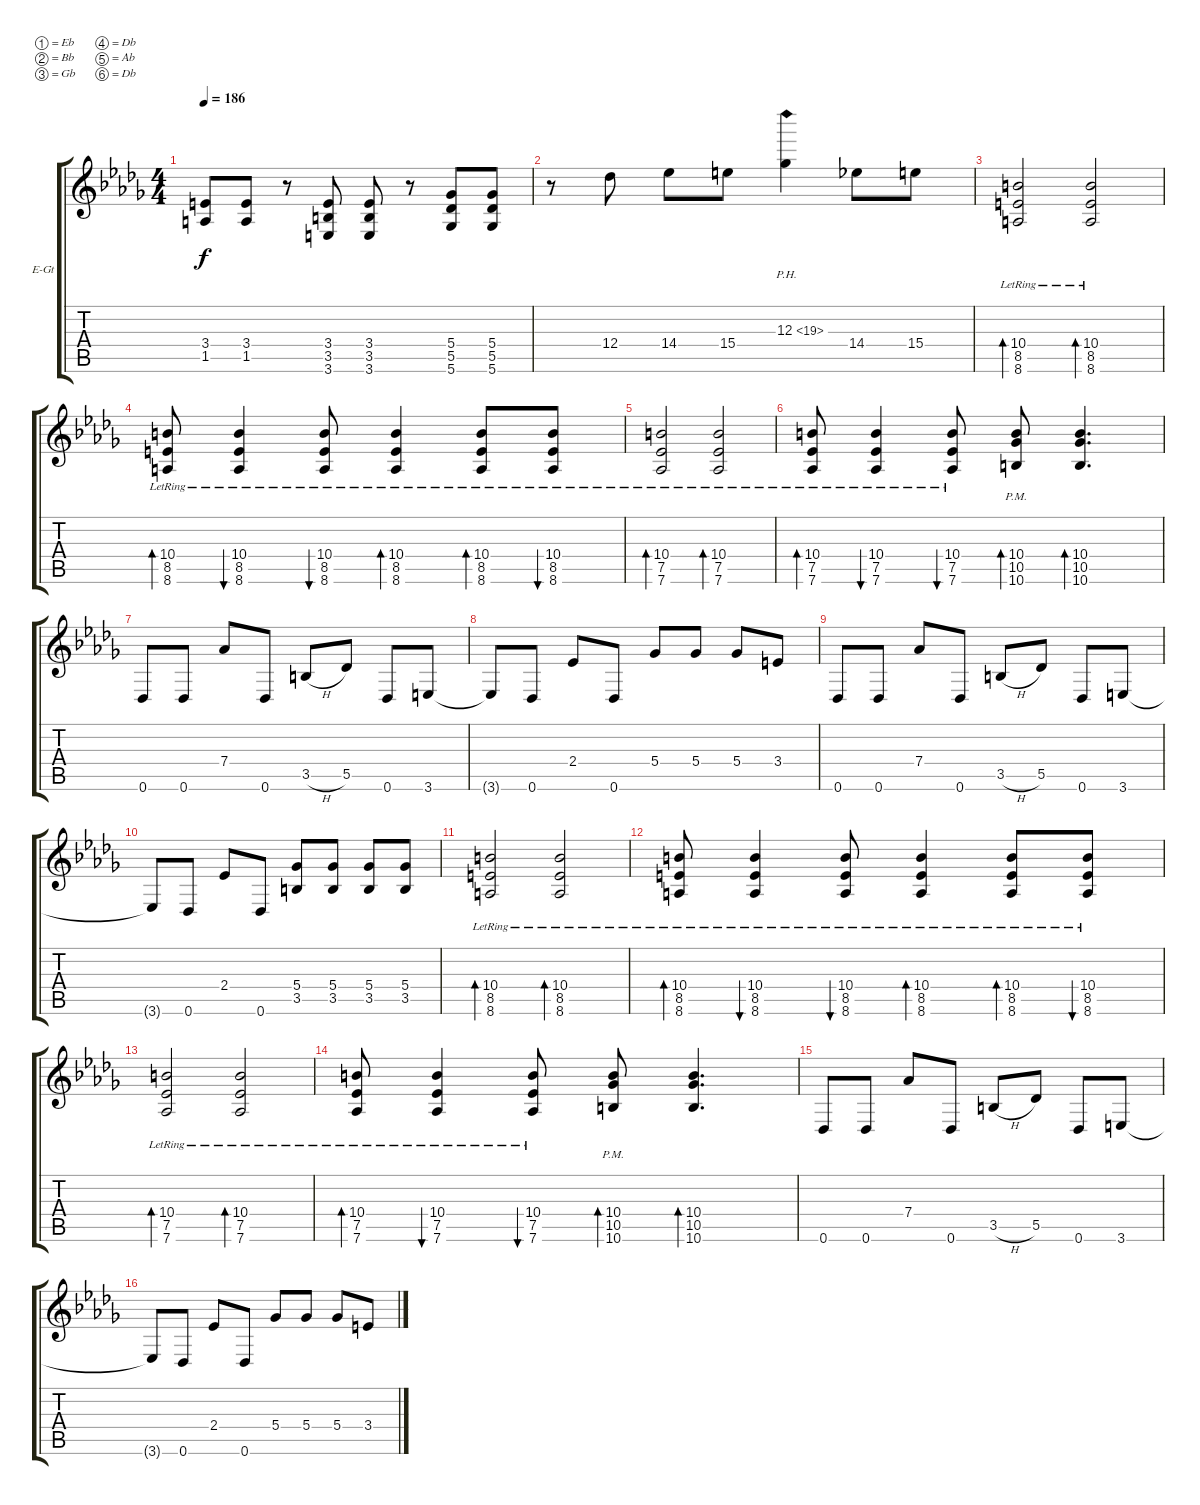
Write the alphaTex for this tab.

\bracketExtendMode groupsimilarinstruments
\firstSystemTrackNameOrientation horizontal
\otherSystemsTrackNameOrientation horizontal
\track ("Lead" "E-Gt") {instrument distortionguitar}
\staff {score tabs}
\tuning (Eb4 Bb3 Gb3 Db3 Ab2 Db2)
\ts (4 4)
\tempo 186
\clef g2
\ks db
(3.4 1.5).8{dy f} (3.4 1.5).8 r.8 (3.4 3.5 3.6).8 (3.4 3.5 3.6).8 r.8 (5.4 5.5 5.6).8 (5.4 5.5 5.6).8 |
r.8 12.4.8 14.4.8 15.4.8 12.3{ph 7}.4 14.4.8 15.4.8 |
(10.4{lr} 8.5{lr} 8.6{lr}).2{bd 60} (10.4{lr} 8.5{lr} 8.6{lr}).2{bd 60} |
(10.4{lr} 8.5{lr} 8.6{lr}).8{bd 60} (10.4{lr} 8.5{lr} 8.6{lr}).4{bu 60} (10.4{lr} 8.5{lr} 8.6{lr}).8{bu 60} (10.4{lr} 8.5{lr} 8.6{lr}).4{bd 60} (10.4{lr} 8.5{lr} 8.6{lr}).8{bd 60} (10.4{lr} 8.5{lr} 8.6{lr}).8{bu 60} |
(10.4{lr} 7.5{lr} 7.6{lr}).2{bd 60} (10.4{lr} 7.5{lr} 7.6{lr}).2{bd 60} |
(10.4{lr} 7.5{lr} 7.6{lr}).8{bd 60} (10.4{lr} 7.5{lr} 7.6{lr}).4{bu 60} (10.4{lr} 7.5{lr} 7.6{lr}).8{bu 60} (10.4{pm} 10.5{pm} 10.6{pm}).8{bd 60} (10.4 10.5 10.6).4{d bd 60} |
0.6.8 0.6.8 7.4.8 0.6.8 3.5{h}.8 5.5.8 0.6.8 3.6.8 |
3.6{t}.8 0.6.8 2.4.8 0.6.8 5.4.8 5.4.8 5.4.8 3.4.8 |
0.6.8 0.6.8 7.4.8 0.6.8 3.5{h}.8 5.5.8 0.6.8 3.6.8 |
3.6{t}.8 0.6.8 2.4.8 0.6.8 (5.4 3.5).8 (5.4 3.5).8 (5.4 3.5).8 (5.4 3.5).8 |
(10.4{lr} 8.5{lr} 8.6{lr}).2{bd 60} (10.4{lr} 8.5{lr} 8.6{lr}).2{bd 60} |
(10.4{lr} 8.5{lr} 8.6{lr}).8{bd 60} (10.4{lr} 8.5{lr} 8.6{lr}).4{bu 60} (10.4{lr} 8.5{lr} 8.6{lr}).8{bu 60} (10.4{lr} 8.5{lr} 8.6{lr}).4{bd 60} (10.4{lr} 8.5{lr} 8.6{lr}).8{bd 60} (10.4{lr} 8.5{lr} 8.6{lr}).8{bu 60} |
(10.4{lr} 7.5{lr} 7.6{lr}).2{bd 60} (10.4{lr} 7.5{lr} 7.6{lr}).2{bd 60} |
(10.4{lr} 7.5{lr} 7.6{lr}).8{bd 60} (10.4{lr} 7.5{lr} 7.6{lr}).4{bu 60} (10.4{lr} 7.5{lr} 7.6{lr}).8{bu 60} (10.4{pm} 10.5{pm} 10.6{pm}).8{bd 60} (10.4 10.5 10.6).4{d bd 60} |
0.6.8 0.6.8 7.4.8 0.6.8 3.5{h}.8 5.5.8 0.6.8 3.6.8 |
3.6{t}.8 0.6.8 2.4.8 0.6.8 5.4.8 5.4.8 5.4.8 3.4.8
